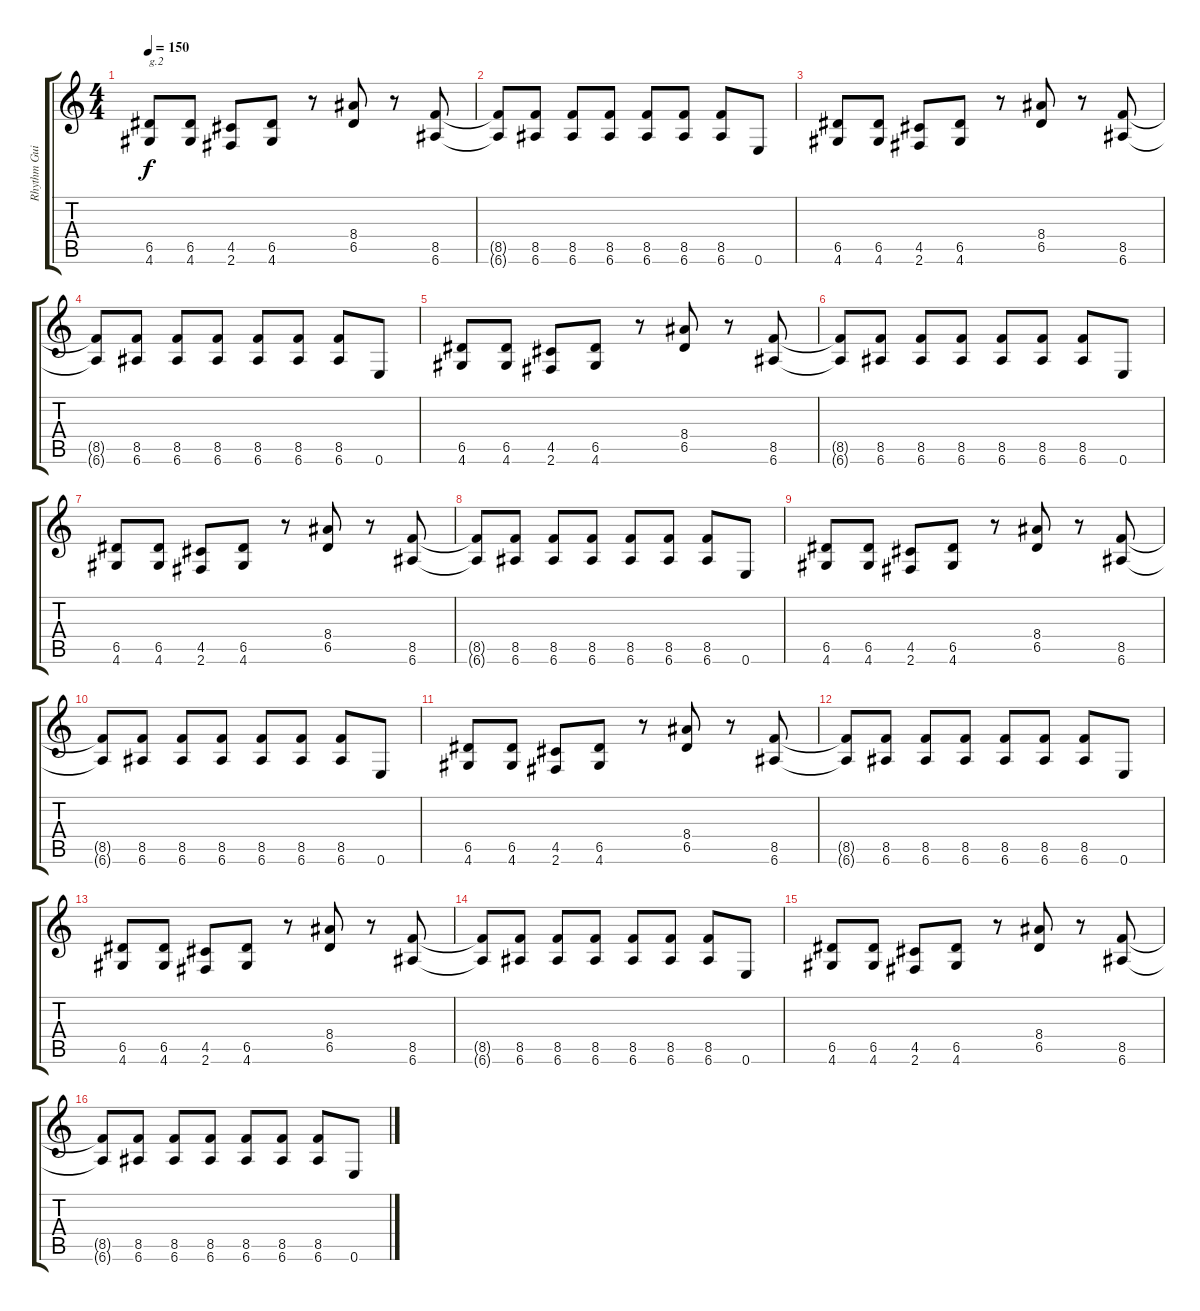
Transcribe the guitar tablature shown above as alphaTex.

\track ("Rhythm Guitar" "Rhythm Gui") {instrument distortionguitar}
\staff {score tabs}
\tuning (E4 B3 G3 D3 A2 E2) {hide}
\ts (4 4)
\tempo 150
\clef g2
\ks c
(6.5 4.6).8{txt "g.2" dy f} (6.5 4.6).8 (4.5 2.6).8 (6.5 4.6).8 r.8 (8.4 6.5).8 r.8 (8.5 6.6).8 |
(8.5{t} 6.6{t}).8 (8.5 6.6).8 (8.5 6.6).8 (8.5 6.6).8 (8.5 6.6).8 (8.5 6.6).8 (8.5 6.6).8 0.6.8 |
(6.5 4.6).8 (6.5 4.6).8 (4.5 2.6).8 (6.5 4.6).8 r.8 (8.4 6.5).8 r.8 (8.5 6.6).8 |
(8.5{t} 6.6{t}).8 (8.5 6.6).8 (8.5 6.6).8 (8.5 6.6).8 (8.5 6.6).8 (8.5 6.6).8 (8.5 6.6).8 0.6.8 |
(6.5 4.6).8 (6.5 4.6).8 (4.5 2.6).8 (6.5 4.6).8 r.8 (8.4 6.5).8 r.8 (8.5 6.6).8 |
(8.5{t} 6.6{t}).8 (8.5 6.6).8 (8.5 6.6).8 (8.5 6.6).8 (8.5 6.6).8 (8.5 6.6).8 (8.5 6.6).8 0.6.8 |
(6.5 4.6).8 (6.5 4.6).8 (4.5 2.6).8 (6.5 4.6).8 r.8 (8.4 6.5).8 r.8 (8.5 6.6).8 |
(8.5{t} 6.6{t}).8 (8.5 6.6).8 (8.5 6.6).8 (8.5 6.6).8 (8.5 6.6).8 (8.5 6.6).8 (8.5 6.6).8 0.6.8 |
(6.5 4.6).8 (6.5 4.6).8 (4.5 2.6).8 (6.5 4.6).8 r.8 (8.4 6.5).8 r.8 (8.5 6.6).8 |
(8.5{t} 6.6{t}).8 (8.5 6.6).8 (8.5 6.6).8 (8.5 6.6).8 (8.5 6.6).8 (8.5 6.6).8 (8.5 6.6).8 0.6.8 |
(6.5 4.6).8 (6.5 4.6).8 (4.5 2.6).8 (6.5 4.6).8 r.8 (8.4 6.5).8 r.8 (8.5 6.6).8 |
(8.5{t} 6.6{t}).8 (8.5 6.6).8 (8.5 6.6).8 (8.5 6.6).8 (8.5 6.6).8 (8.5 6.6).8 (8.5 6.6).8 0.6.8 |
(6.5 4.6).8 (6.5 4.6).8 (4.5 2.6).8 (6.5 4.6).8 r.8 (8.4 6.5).8 r.8 (8.5 6.6).8 |
(8.5{t} 6.6{t}).8 (8.5 6.6).8 (8.5 6.6).8 (8.5 6.6).8 (8.5 6.6).8 (8.5 6.6).8 (8.5 6.6).8 0.6.8 |
(6.5 4.6).8 (6.5 4.6).8 (4.5 2.6).8 (6.5 4.6).8 r.8 (8.4 6.5).8 r.8 (8.5 6.6).8 |
(8.5{t} 6.6{t}).8 (8.5 6.6).8 (8.5 6.6).8 (8.5 6.6).8 (8.5 6.6).8 (8.5 6.6).8 (8.5 6.6).8 0.6.8
